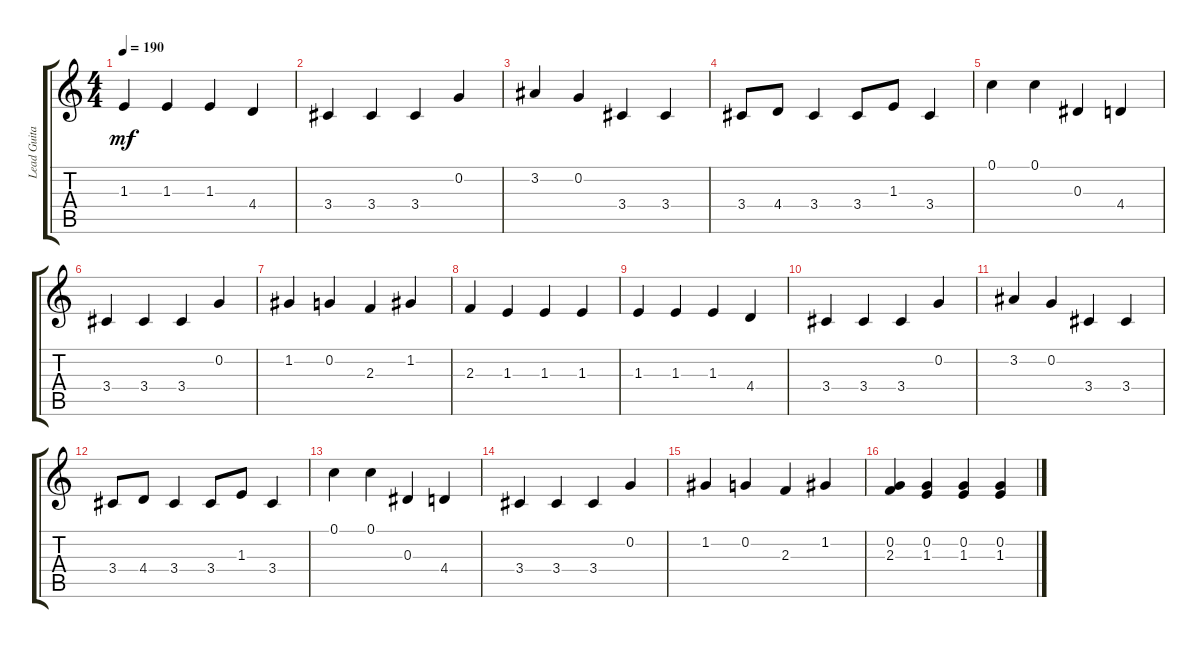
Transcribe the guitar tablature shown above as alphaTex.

\track ("Lead Guitar" "Lead Guita") {instrument distortionguitar}
\staff {score tabs}
\tuning (C4 G3 Eb3 Bb2 F2 C2) {hide}
\ts (4 4)
\tempo 190
\clef g2
\ks c
1.3.4{dy mf} 1.3.4 1.3.4 4.4.4 |
3.4.4 3.4.4 3.4.4 0.2.4 |
3.2.4 0.2.4 3.4.4 3.4.4 |
3.4.8 4.4.8 3.4.4 3.4.8 1.3.8 3.4.4 |
0.1.4 0.1.4 0.3.4 4.4.4 |
3.4.4 3.4.4 3.4.4 0.2.4 |
1.2.4 0.2.4 2.3.4 1.2.4 |
2.3.4 1.3.4 1.3.4 1.3.4 |
1.3.4 1.3.4 1.3.4 4.4.4 |
3.4.4 3.4.4 3.4.4 0.2.4 |
3.2.4 0.2.4 3.4.4 3.4.4 |
3.4.8 4.4.8 3.4.4 3.4.8 1.3.8 3.4.4 |
0.1.4 0.1.4 0.3.4 4.4.4 |
3.4.4 3.4.4 3.4.4 0.2.4 |
1.2.4 0.2.4 2.3.4 1.2.4 |
(0.2 2.3).4 (0.2 1.3).4 (0.2 1.3).4 (0.2 1.3).4
